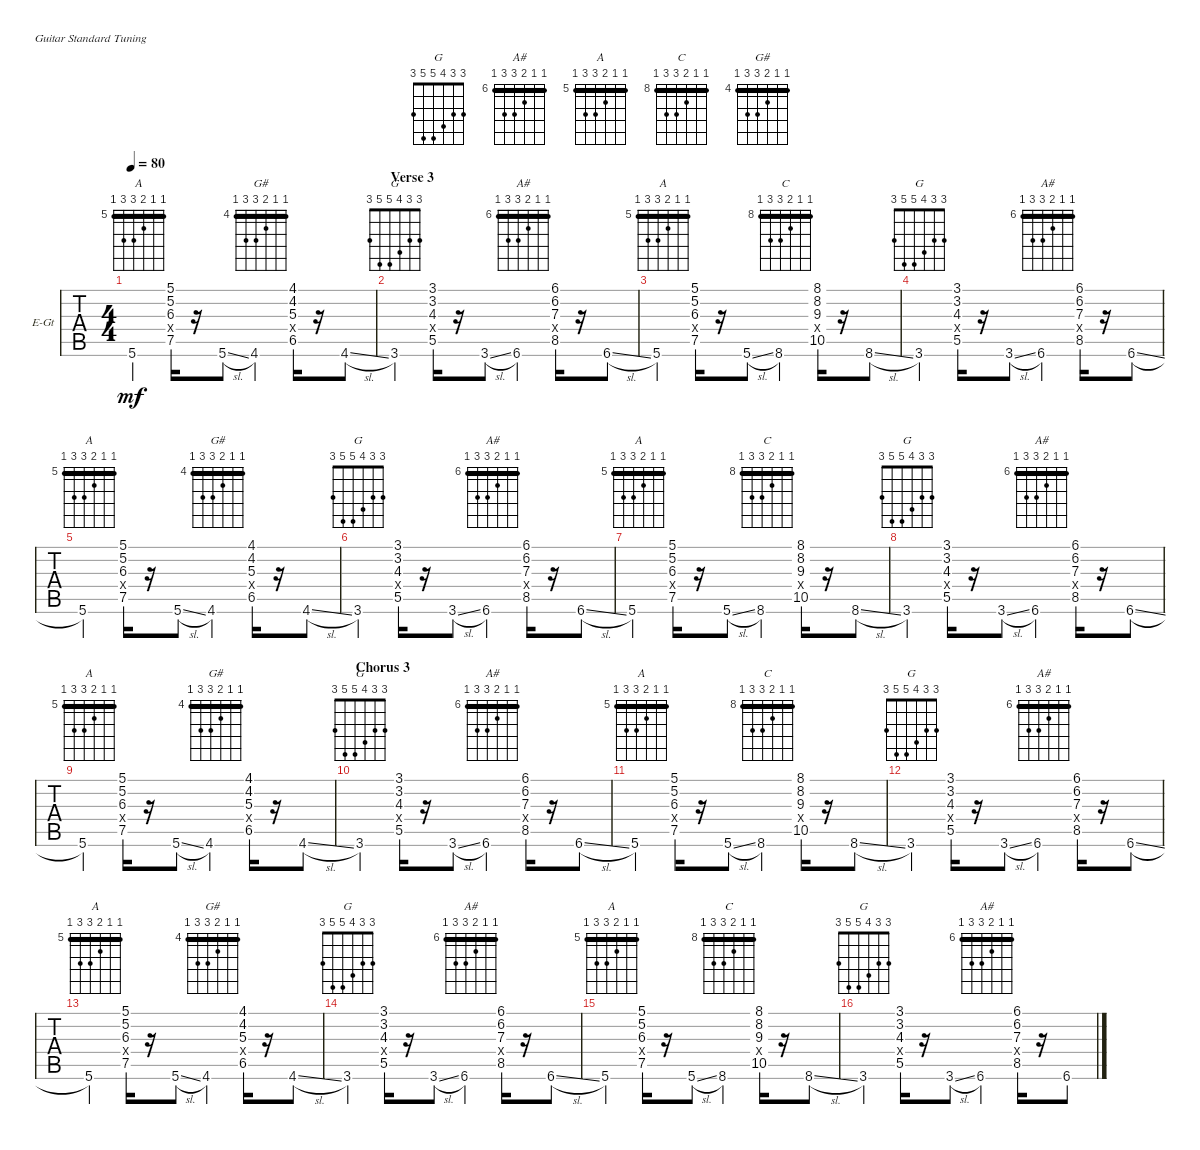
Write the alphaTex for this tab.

\defaultSystemsLayout 4
\bracketExtendMode groupsimilarinstruments
\firstSystemTrackNameOrientation horizontal
\otherSystemsTrackNameOrientation horizontal
\chordDiagramsInScore
\track ("Guitar (Live)" "E-Gt") {mute instrument overdrivenguitar}
\staff {tabs}
\tuning (E4 B3 G3 D3 A2 E2)
\chord ("G" 3 3 4 5 5 3) {showfingering false}
\chord ("A#" 6 6 7 8 8 6) {firstfret 6 showfingering false barre (6 6)}
\chord ("A" 5 5 6 7 7 5) {firstfret 3 showfingering false barre (5 5)}
\chord ("C" 8 8 9 10 10 8) {firstfret 8 showfingering false barre (8 8)}
\chord ("A" 5 5 6 7 7 5) {firstfret 5 showfingering false barre (5 5)}
\chord ("G#" 4 4 5 6 6 4) {firstfret 4 showfingering false barre (4 4)}
\ts (4 4)
\tempo 80
\clef g2
\ks c
5.6{lf 1}.4{ch "A" dy mf} (5.1 5.2 6.3 7.4{x} 7.5).16 r.16 5.6{sl lf 1}.8 4.6{lf 1}.4{ch "G#"} (4.1 4.2 5.3 6.4{x} 6.5).16 r.16 4.6{sl lf 1}.8 |
\section ("" "Verse 3")
3.6{lf 1}.4{ch "G"} (3.1{lf 2} 3.2 4.3{lf 3} 5.4{x} 5.5{lf 4}).16 r.16 3.6{sl}.8 6.6{lf 1}.4{ch "A#"} (6.1 6.2 7.3 8.4{x} 8.5).16 r.16 6.6{sl lf 1}.8 |
5.6{lf 1}.4{ch "A"} (5.1 5.2 6.3 7.4{x} 7.5).16 r.16 5.6{sl lf 1}.8 8.6{lf 1}.4{ch "C"} (8.1 8.2 9.3 10.4{x} 10.5).16 r.16 8.6{sl lf 1}.8 |
3.6{lf 1}.4{ch "G"} (3.1 3.2 4.3 5.4{x} 5.5).16 r.16 3.6{sl}.8 6.6{lf 1}.4{ch "A#"} (6.1 6.2 7.3 8.4{x} 8.5).16 r.16 6.6{sl lf 1}.8 |
5.6{lf 1}.4{ch "A"} (5.1 5.2 6.3 7.4{x} 7.5).16 r.16 5.6{sl lf 1}.8 4.6{lf 1}.4{ch "G#"} (4.1 4.2 5.3 6.4{x} 6.5).16 r.16 4.6{sl lf 1}.8 |
3.6{lf 1}.4{ch "G"} (3.1{lf 2} 3.2 4.3{lf 3} 5.4{x} 5.5{lf 4}).16 r.16 3.6{sl}.8 6.6{lf 1}.4{ch "A#"} (6.1 6.2 7.3 8.4{x} 8.5).16 r.16 6.6{sl lf 1}.8 |
5.6{lf 1}.4{ch "A"} (5.1 5.2 6.3 7.4{x} 7.5).16 r.16 5.6{sl lf 1}.8 8.6{lf 1}.4{ch "C"} (8.1 8.2 9.3 10.4{x} 10.5).16 r.16 8.6{sl lf 1}.8 |
3.6{lf 1}.4{ch "G"} (3.1 3.2 4.3 5.4{x} 5.5).16 r.16 3.6{sl}.8 6.6{lf 1}.4{ch "A#"} (6.1 6.2 7.3 8.4{x} 8.5).16 r.16 6.6{sl lf 1}.8 |
5.6{lf 1}.4{ch "A"} (5.1 5.2 6.3 7.4{x} 7.5).16 r.16 5.6{sl lf 1}.8 4.6{lf 1}.4{ch "G#"} (4.1 4.2 5.3 6.4{x} 6.5).16 r.16 4.6{sl lf 1}.8 |
\section ("" "Chorus 3")
3.6{lf 1}.4{ch "G"} (3.1{lf 2} 3.2 4.3{lf 3} 5.4{x} 5.5{lf 4}).16 r.16 3.6{sl}.8 6.6{lf 1}.4{ch "A#"} (6.1 6.2 7.3 8.4{x} 8.5).16 r.16 6.6{sl lf 1}.8 |
5.6{lf 1}.4{ch "A"} (5.1 5.2 6.3 7.4{x} 7.5).16 r.16 5.6{sl lf 1}.8 8.6{lf 1}.4{ch "C"} (8.1 8.2 9.3 10.4{x} 10.5).16 r.16 8.6{sl lf 1}.8 |
3.6{lf 1}.4{ch "G"} (3.1 3.2 4.3 5.4{x} 5.5).16 r.16 3.6{sl}.8 6.6{lf 1}.4{ch "A#"} (6.1 6.2 7.3 8.4{x} 8.5).16 r.16 6.6{sl lf 1}.8 |
5.6{lf 1}.4{ch "A"} (5.1 5.2 6.3 7.4{x} 7.5).16 r.16 5.6{sl lf 1}.8 4.6{lf 1}.4{ch "G#"} (4.1 4.2 5.3 6.4{x} 6.5).16 r.16 4.6{sl lf 1}.8 |
3.6{lf 1}.4{ch "G"} (3.1{lf 2} 3.2 4.3{lf 3} 5.4{x} 5.5{lf 4}).16 r.16 3.6{sl}.8 6.6{lf 1}.4{ch "A#"} (6.1 6.2 7.3 8.4{x} 8.5).16 r.16 6.6{sl lf 1}.8 |
5.6{lf 1}.4{ch "A"} (5.1 5.2 6.3 7.4{x} 7.5).16 r.16 5.6{sl lf 1}.8 8.6{lf 1}.4{ch "C"} (8.1 8.2 9.3 10.4{x} 10.5).16 r.16 8.6{sl lf 1}.8 |
3.6{lf 1}.4{ch "G"} (3.1 3.2 4.3 5.4{x} 5.5).16 r.16 3.6{sl}.8 6.6{lf 1}.4{ch "A#"} (6.1 6.2 7.3 8.4{x} 8.5).16 r.16 6.6{sl lf 1}.8
